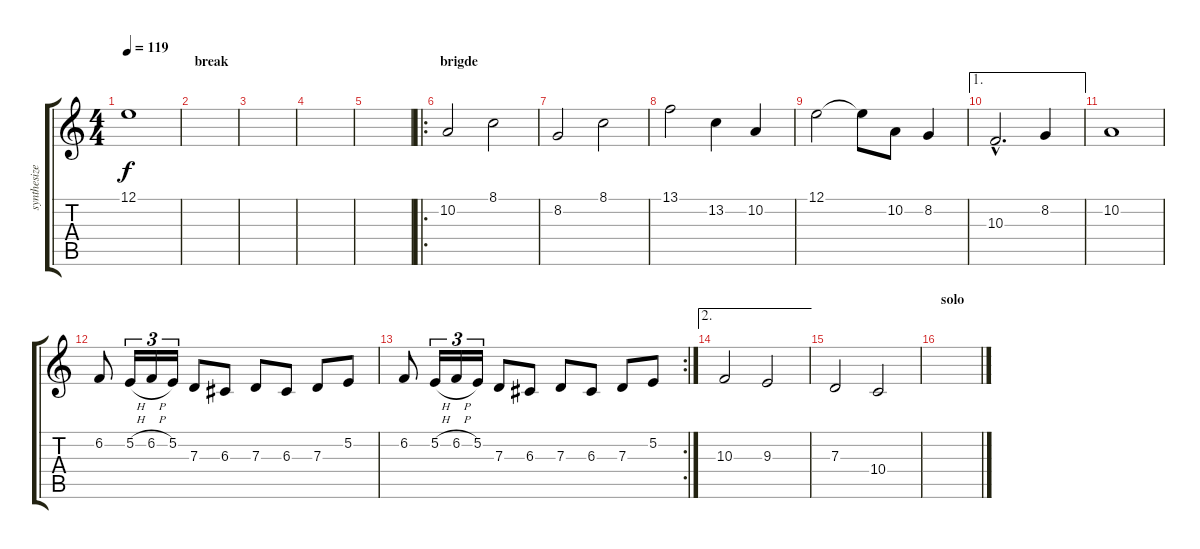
\track ("synthesizer" "synthesize") {instrument tremolostrings}
\staff {score tabs}
\tuning (E4 B3 G3 D3 A2 E2) {hide}
\ts (4 4)
\tempo 119
\clef g2
\ks c
12.1.1{dy f} |
\section ("" "break")
|
|
|
|
\ro
\section ("" "brigde")
10.2.2 8.1.2 |
8.2.2 8.1.2 |
13.1.2 13.2.4 10.2.4 |
12.1.2 12.1{t}.8 10.2.8 8.2.4 |
\ae 1
10.3{hac}.2{d} 8.2.4 |
10.2.1 |
6.2.8 5.2{h}.16{tu (3 2)} 6.2{h}.16{tu (3 2)} 5.2.16{tu (3 2)} 7.3.8 6.3.8 7.3.8 6.3.8 7.3.8 5.2.8 |
\rc 2
6.2.8 5.2{h}.16{tu (3 2)} 6.2{h}.16{tu (3 2)} 5.2.16{tu (3 2)} 7.3.8 6.3.8 7.3.8 6.3.8 7.3.8 5.2.8 |
\ae 2
10.3.2 9.3.2 |
7.3.2 10.4.2 |
\section ("" "solo")
